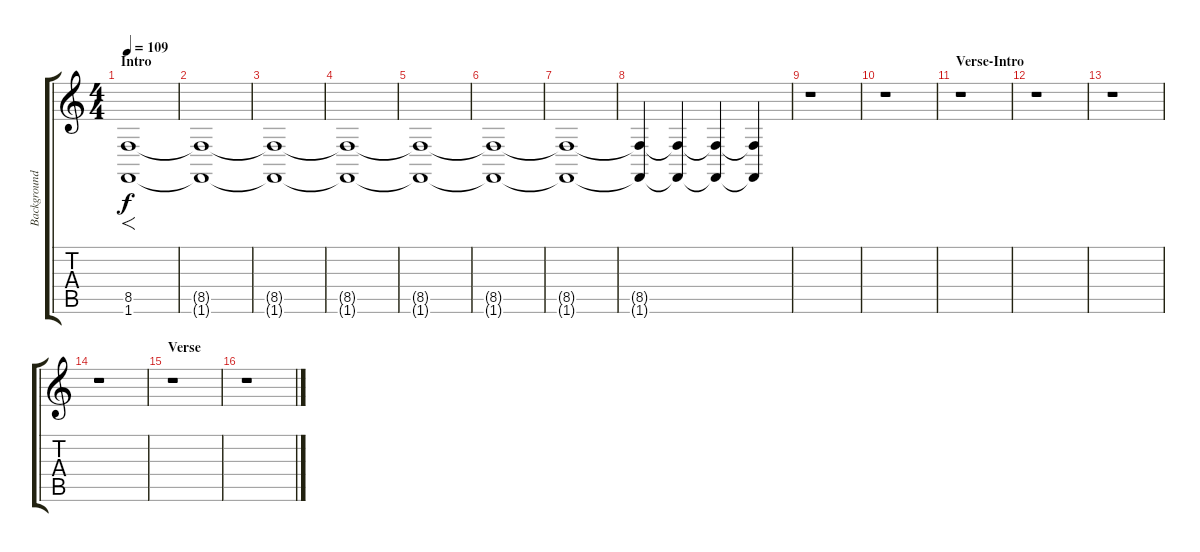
\track ("Background 4" "Background") {instrument stringensemble1}
\staff {score tabs}
\tuning (E4 B3 G3 D3 A2 E2) {hide}
\ts (4 4)
\section ("" "Intro")
\tempo 109
\clef g2
\ks c
(8.5 1.6).1{f dy f instrument stringensemble1} |
(8.5{t} 1.6{t}).1 |
(8.5{t} 1.6{t}).1 |
(8.5{t} 1.6{t}).1 |
(8.5{t} 1.6{t}).1 |
(8.5{t} 1.6{t}).1 |
(8.5{t} 1.6{t}).1 |
(8.5{t} 1.6{t}).4{volume 9} (8.5{t} 1.6{t}).4{volume 7} (8.5{t} 1.6{t}).4{volume 5} (8.5{t} 1.6{t}).4{volume 3} |
r.1 |
r.1 |
\section ("" "Verse-Intro")
r.1 |
r.1 |
r.1 |
r.1 |
\section ("" "Verse")
r.1 |
r.1
